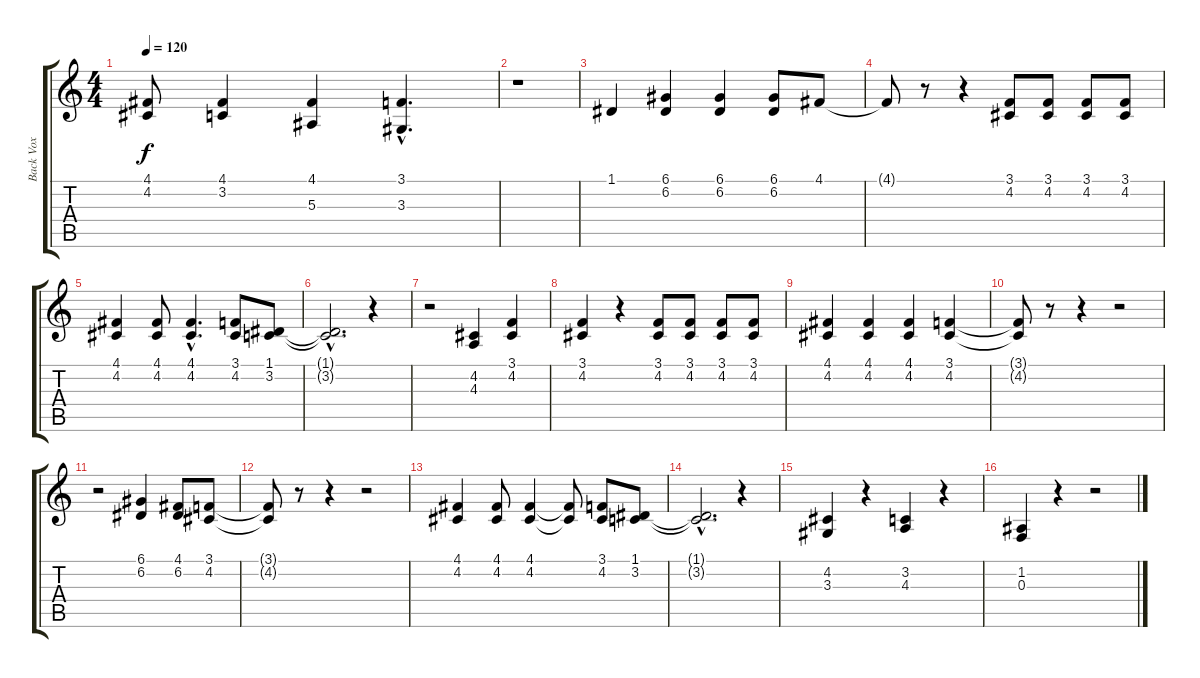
\track ("Back Vox" "Back Vox") {instrument gunshot}
\staff {score tabs}
\tuning (D4 A3 F3 C3 G2 D2) {hide}
\ts (4 4)
\tempo 120
\clef g2
\ks c
(4.1{t} 4.2{t}).8{dy f} (4.1 3.2).4 (4.1 5.3).4 (3.1{hac} 3.3{hac}).4{d} |
r.1 |
1.1.4 (6.1 6.2).4 (6.1 6.2).4 (6.1 6.2).8 4.1.8 |
4.1{t}.8 r.8 r.4 (3.1 4.2).8 (3.1 4.2).8 (3.1 4.2).8 (3.1 4.2).8 |
(4.1 4.2).4 (4.1 4.2).8 (4.1{hac} 4.2{hac}).4{d} (3.1 4.2).8 (1.1 3.2).8 |
(1.1{hac t} 3.2{hac t}).2{d} r.4 |
r.2 (4.2 4.3).4 (3.1 4.2).4 |
(3.1 4.2).4 r.4 (3.1 4.2).8 (3.1 4.2).8 (3.1 4.2).8 (3.1 4.2).8 |
(4.1 4.2).4 (4.1 4.2).4 (4.1 4.2).4 (3.1 4.2).4 |
(3.1{t} 4.2{t}).8 r.8 r.4 r.2 |
r.2 (6.1 6.2).4 (4.1 6.2).8 (3.1 4.2).8 |
(3.1{t} 4.2{t}).8 r.8 r.4 r.2 |
(4.1 4.2).4 (4.1 4.2).8 (4.1 4.2).4 (4.1{t} 4.2{t}).8 (3.1 4.2).8 (1.1 3.2).8 |
(1.1{hac t} 3.2{hac t}).2{d} r.4 |
(4.2 3.3).4 r.4 (3.2 4.3).4 r.4 |
(1.2 0.3).4 r.4 r.2
